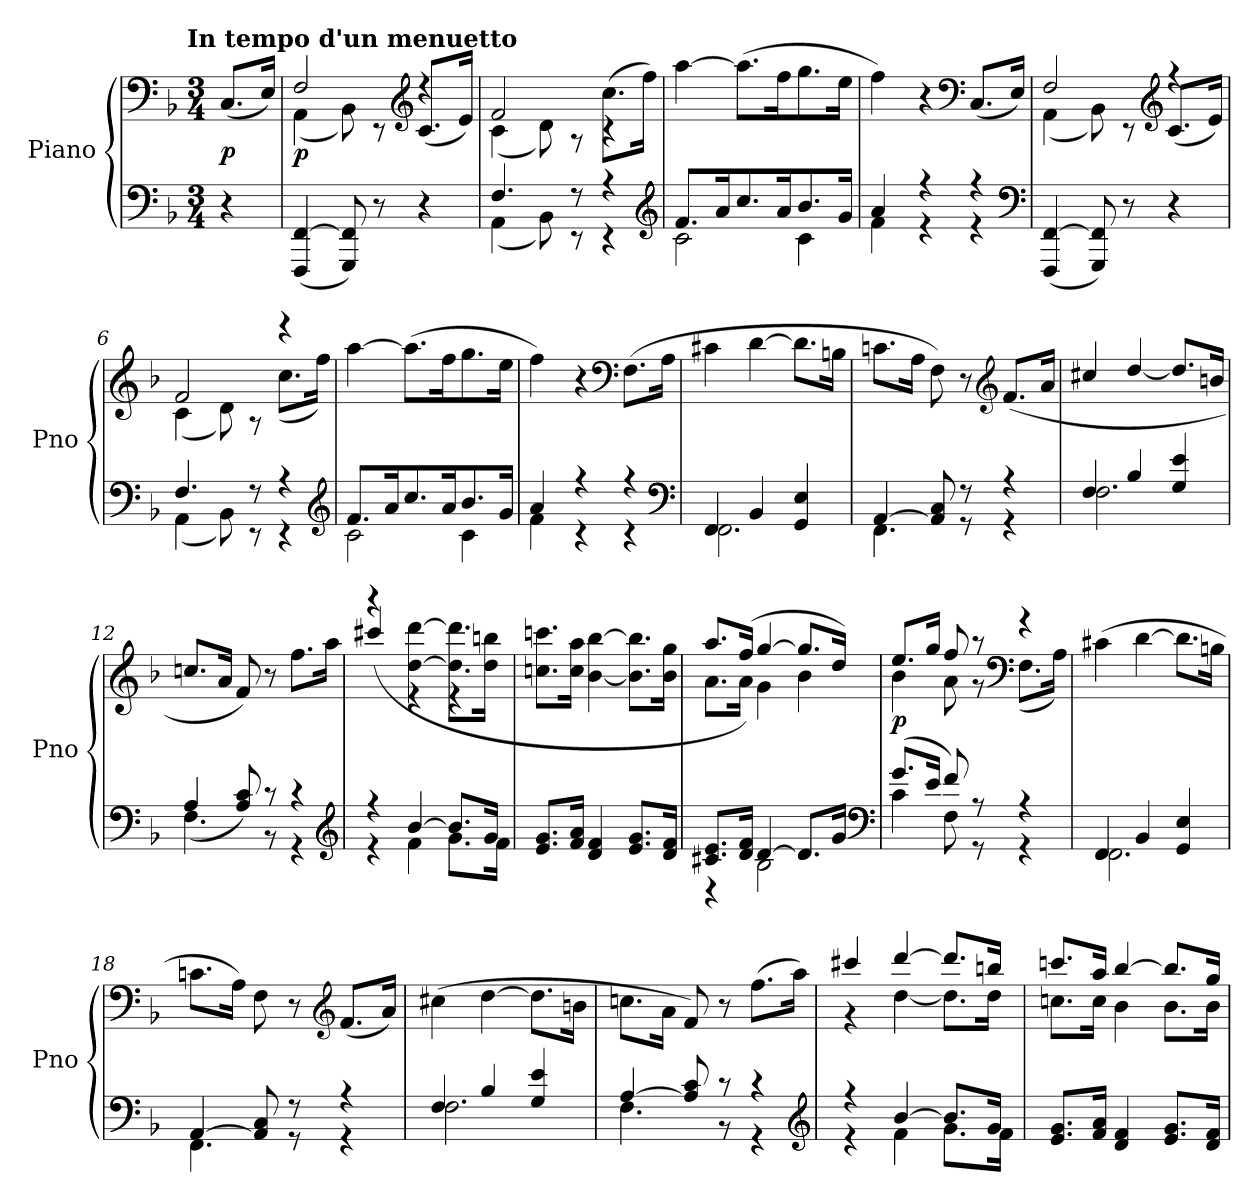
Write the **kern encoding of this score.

**kern	**kern	**dynam
*part1	*part1	*part1
*staff2	*staff1	*staff1/2
*I"Piano	*	*
*I'Pno	*	*
*clefF4	*clefF4	*
*k[b-]	*k[b-]	*
*F:	*F:	*
!!LO:TX:omd:t=In tempo d'un menuetto
*M3/4	*M3/4	*
*MM118	*MM118	*
=	=	=
4r	(8.C/L	p
.	16E/Jk)	.
=1	=1	=1
*	*^	*
(4FFF/ [4FF/	2F/	(4AA\	p
8GGG/ 8FF]/)	.	8BB-\)	.
8r	.	8r	.
*	*clefG2	*	*
4r	4r	(8.c/L	.
.	.	16e/Jk)	.
=2	=2	=2	=2
*^	*	*	*
4.F/	(4AA\	2f/	(4c\	.
.	8BB-\)	.	8d\)	.
8r	8r	.	8r	.
4r	4r	(8.cc\L	4r	.
.	.	16ff\Jk)	.	.
*	*	*v	*v	*
*clefG2	*	*	*
=3	=3	=3	=3
8.f/L	2c\	[4aa\	.
16a/K	.	.	.
8.cc/	.	(8.aa\L]	.
16a/K	.	16ff\K	.
8.b-/	4c\	8.gg\	.
16g/Jk	.	16ee\Jk	.
=4	=4	=4	=4
4a/	4f\	4ff\)	.
4r	4r	4r	.
*	*	*clefF4	*
4r	4r	(8.C/L	.
.	.	16E/Jk)	.
*v	*v	*	*
*clefF4	*	*
=5	=5	=5
*	*^	*
(4FFF/ [4FF/	2F/	(4AA\	.
8GGG/ 8FF]/)	.	8BB-\)	.
8r	.	8r	.
*	*clefG2	*	*
4r	4r	(8.c/L	.
.	.	16e/Jk)	.
=6	=6	=6	=6
*^	*	*	*
4.F/	(4AA\	2f/	(4c\	.
.	8BB-\)	.	8d\)	.
8r	8r	.	8r	.
4r	4r	4r	(8.cc\L	.
.	.	.	16ff\Jk)	.
*	*	*v	*v	*
*clefG2	*	*	*
=7	=7	=7	=7
8.f/L	2c\	[4aa\	.
16a/K	.	.	.
8.cc/	.	(8.aa\L]	.
16a/K	.	16ff\K	.
8.b-/	4c\	8.gg\	.
16g/Jk	.	16ee\Jk	.
=8	=8	=8	=8
4a/	4f\	4ff\)	.
4r	4r	4r	.
*	*	*clefF4	*
4r	4r	(8.F\L	.
.	.	16A\Jk	.
*clefF4	*	*	*
=9	=9	=9	=9
4FF/	2.FF\	4c#X\	.
4BB-/	.	[4d\	.
4GG/ 4E/	.	8.d\L]	.
.	.	16Bn\Jk	.
=10	=10	=10	=10
[4AA/	4.FF\	8.cn\L	.
.	.	16A\Jk	.
8AA]/ 8C/	.	8F\)	.
8r	8r	8r	.
*	*	*clefG2	*
4r	4r	(8.f/L	.
.	.	16a/Jk	.
=11	=11	=11	=11
4F/	2.F\	4cc#X/	.
4B-/	.	[4dd/	.
4G/ 4e/	.	8.dd/L]	.
.	.	16bn/Jk	.
=12	=12	=12	=12
4A/	(4.F\	8.ccn/L	.
.	.	16a/Jk	.
8A/ 8c/)	.	8f/)	.
8r	8r	8r	.
4r	4r	8.ff\L	.
.	.	16aa\Jk	.
*clefG2	*	*	*
=13	=13	=13	=13
*	*	*^	*
4r	4r	4r	(4ccc#X/	.
[4b-/	4f\	[4dd\ [4ddd\	4r	.
8.b-/L]	8.g\L	8.dd]\ 8.ddd]\L	4r	.
16g/Jk	16f\Jk	16dd\ 16bbn\Jk	.	.
*v	*v	*	*	*
*	*v	*v	*
=14	=14	=14
8.e/ 8.g/L	8.ccn\ 8.cccn\L	.
16f/ 16a/Jk	16cc\ 16aa\Jk	.
4d/ 4f/	[4b-\ [4bb-\	.
8.e/ 8.g/L	8.b-]\ 8.bb-]\L	.
16d/ 16f/Jk	16b-\ 16gg\Jk	.
=15	=15	=15
*^	*^	*
8.c#X/ 8.e/L	4r	8.aa/L	8.a\L	.
16d/ 16f/Jk	.	(16ff/Jk)	16a\Jk	.
[4d/	2B-\	[4gg/	4g\	.
8.d/L]	.	8.gg/L]	4b-\	.
16g/Jk	.	16dd/Jk)	.	.
*clefF4	*	*	*	*
=16	=16	=16	=16	=16
(8.g/L	4c\	8.ee/L	4b-\	p
16e/Jk	.	16gg/Jk	.	.
8f/)	8F\	8ff/	8a\	.
8r	8r	8r	8r	.
*	*	*clefF4	*	*
4r	4r	4r	(8.F\L	.
.	.	.	16A\Jk)	.
*	*	*v	*v	*
=17	=17	=17	=17
4FF/	2.FF\	(4c#X\	.
4BB-/	.	[4d\	.
4GG/ 4E/	.	8.d\L]	.
.	.	16Bn\Jk	.
=18	=18	=18	=18
[4AA/	4.FF\	8.cn\L	.
.	.	16A\Jk)	.
8AA]/ 8C/	.	8F\	.
8r	8r	8r	.
*	*	*clefG2	*
4r	4r	(8.f/L	.
.	.	16a/Jk)	.
=19	=19	=19	=19
4F/	2.F\	(4cc#X\	.
4B-/	.	[4dd\	.
4G/ 4e/	.	8.dd\L]	.
.	.	16bn\Jk	.
=20	=20	=20	=20
[4A/	4.F\	8.ccn\L	.
.	.	16a\Jk	.
8A]/ 8c/	.	8f/)	.
8r	8r	8r	.
4r	4r	(8.ff\L	.
.	.	16aa\Jk)	.
*clefG2	*	*	*
=21	=21	=21	=21
*	*	*^	*
4r	4r	4ccc#X/	4r	.
[4b-/	4f\	[4ddd/	[4dd\	.
8.b-/L]	8.g\L	8.ddd/L]	8.dd\L]	.
16g/Jk	16f\Jk	16bbn/Jk	16dd\Jk	.
*v	*v	*	*	*
=22	=22	=22	=22
8.e/ 8.g/L	8.cccn/L	8.ccn\L	.
16f/ 16a/Jk	16aa/Jk	16cc\Jk	.
4d/ 4f/	[4bb-/	4b-\	.
8.e/ 8.g/L	8.bb-/L]	8.b-\L	.
16d/ 16f/Jk	16gg/Jk	16b-\Jk	.
*	*v	*v	*
=	=	=
*-	*-	*-
